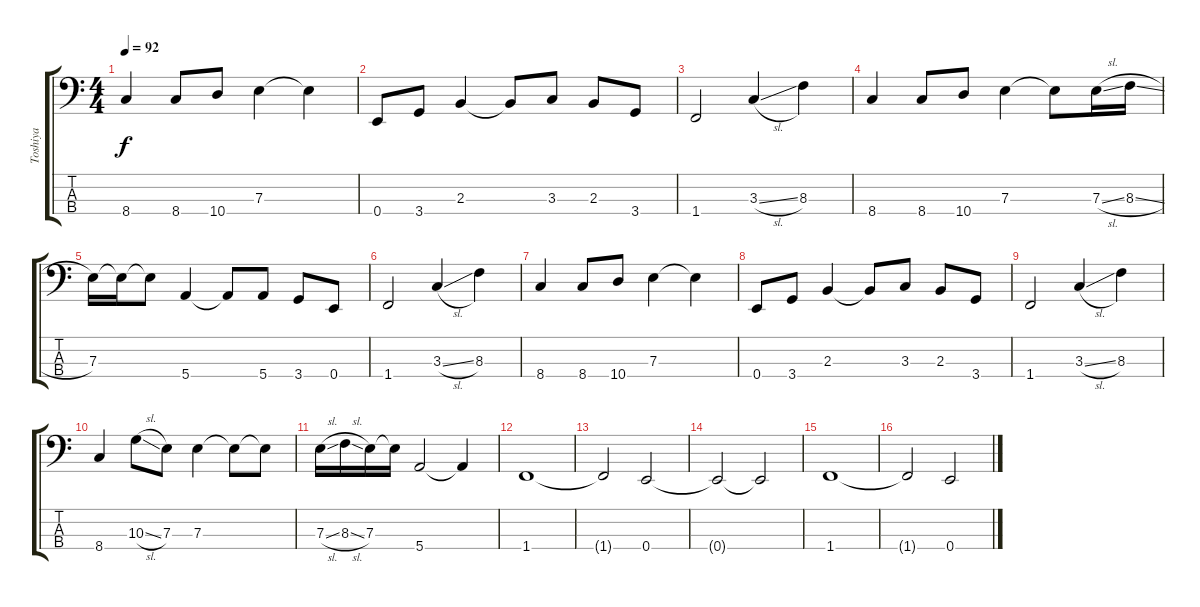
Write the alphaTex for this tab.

\track ("Toshiya" "Toshiya") {instrument electricbasspick}
\staff {score tabs}
\tuning (G2 D2 A1 E1) {hide}
\ts (4 4)
\tempo 92
\clef f4
\ks c
8.4.4{dy f} 8.4.8 10.4.8 7.3.4 7.3{t}.4 |
0.4.8 3.4.8 2.3.4 2.3{t}.8 3.3.8 2.3.8 3.4.8 |
1.4.2 3.3{sl}.4 8.3.4 |
8.4.4 8.4.8 10.4.8 7.3.4 7.3{t}.8 7.3{sl}.16 8.3{sl}.16 |
7.3.16 7.3{t}.16 7.3{t}.8 5.4.4 5.4{t}.8 5.4.8 3.4.8 0.4.8 |
1.4.2 3.3{sl}.4 8.3.4 |
8.4.4 8.4.8 10.4.8 7.3.4 7.3{t}.4 |
0.4.8 3.4.8 2.3.4 2.3{t}.8 3.3.8 2.3.8 3.4.8 |
1.4.2 3.3{sl}.4 8.3.4 |
8.4.4 10.3{sl}.8 7.3.8 7.3.4 7.3{t}.8 7.3{t}.8 |
7.3{sl}.16 8.3{sl}.16 7.3.16 7.3{t}.16 5.4.2 5.4{t}.4 |
1.4.1 |
1.4{t}.2 0.4.2 |
0.4{t}.2 0.4{t}.2 |
1.4.1 |
1.4{t}.2 0.4.2
